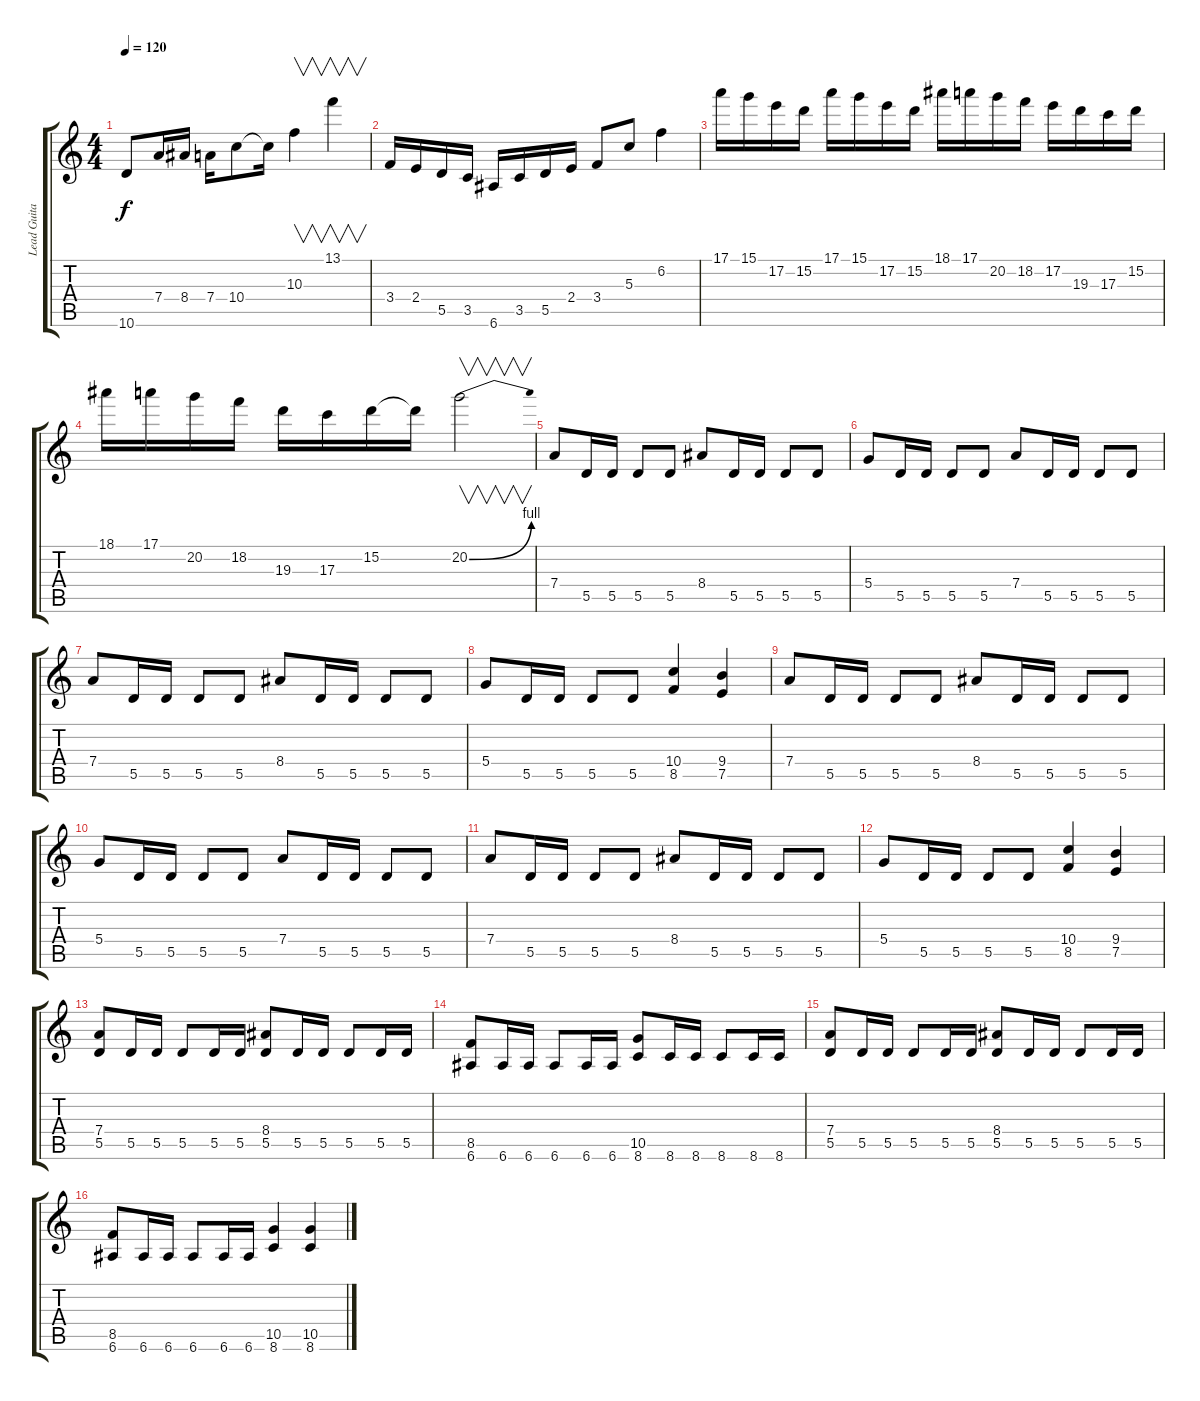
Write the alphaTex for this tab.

\track ("Lead Guitar Eugene" "Lead Guita") {instrument distortionguitar}
\staff {score tabs}
\tuning (E4 B3 G3 D3 A2 E2) {hide}
\ts (4 4)
\tempo 120
\clef g2
\ks c
10.6.8{dy f} 7.4.16 8.4.16 7.4.16 10.4.8 10.4{t}.16 10.3.4{v} 13.1.4{v} |
3.4.16 2.4.16 5.5.16 3.5.16 6.6.16 3.5.16 5.5.16 2.4.16 3.4.8 5.3.8 6.2.4 |
17.1.16 15.1.16 17.2.16 15.2.16 17.1.16 15.1.16 17.2.16 15.2.16 18.1.16 17.1.16 20.2.16 18.2.16 17.2.16 19.3.16 17.3.16 15.2.16 |
18.1.16 17.1.16 20.2.16 18.2.16 19.3.16 17.3.16 15.2.16 15.2{t}.16 20.2{be (bend 0 0 60 4)}.2{v} |
7.4.8 5.5.16 5.5.16 5.5.8 5.5.8 8.4.8 5.5.16 5.5.16 5.5.8 5.5.8 |
5.4.8 5.5.16 5.5.16 5.5.8 5.5.8 7.4.8 5.5.16 5.5.16 5.5.8 5.5.8 |
7.4.8 5.5.16 5.5.16 5.5.8 5.5.8 8.4.8 5.5.16 5.5.16 5.5.8 5.5.8 |
5.4.8 5.5.16 5.5.16 5.5.8 5.5.8 (10.4 8.5).4 (9.4 7.5).4 |
7.4.8 5.5.16 5.5.16 5.5.8 5.5.8 8.4.8 5.5.16 5.5.16 5.5.8 5.5.8 |
5.4.8 5.5.16 5.5.16 5.5.8 5.5.8 7.4.8 5.5.16 5.5.16 5.5.8 5.5.8 |
7.4.8 5.5.16 5.5.16 5.5.8 5.5.8 8.4.8 5.5.16 5.5.16 5.5.8 5.5.8 |
5.4.8 5.5.16 5.5.16 5.5.8 5.5.8 (10.4 8.5).4 (9.4 7.5).4 |
(7.4 5.5).8 5.5.16 5.5.16 5.5.8 5.5.16 5.5.16 (8.4 5.5).8 5.5.16 5.5.16 5.5.8 5.5.16 5.5.16 |
(8.5 6.6).8 6.6.16 6.6.16 6.6.8 6.6.16 6.6.16 (10.5 8.6).8 8.6.16 8.6.16 8.6.8 8.6.16 8.6.16 |
(7.4 5.5).8 5.5.16 5.5.16 5.5.8 5.5.16 5.5.16 (8.4 5.5).8 5.5.16 5.5.16 5.5.8 5.5.16 5.5.16 |
(8.5 6.6).8 6.6.16 6.6.16 6.6.8 6.6.16 6.6.16 (10.5 8.6).4 (10.5 8.6).4
